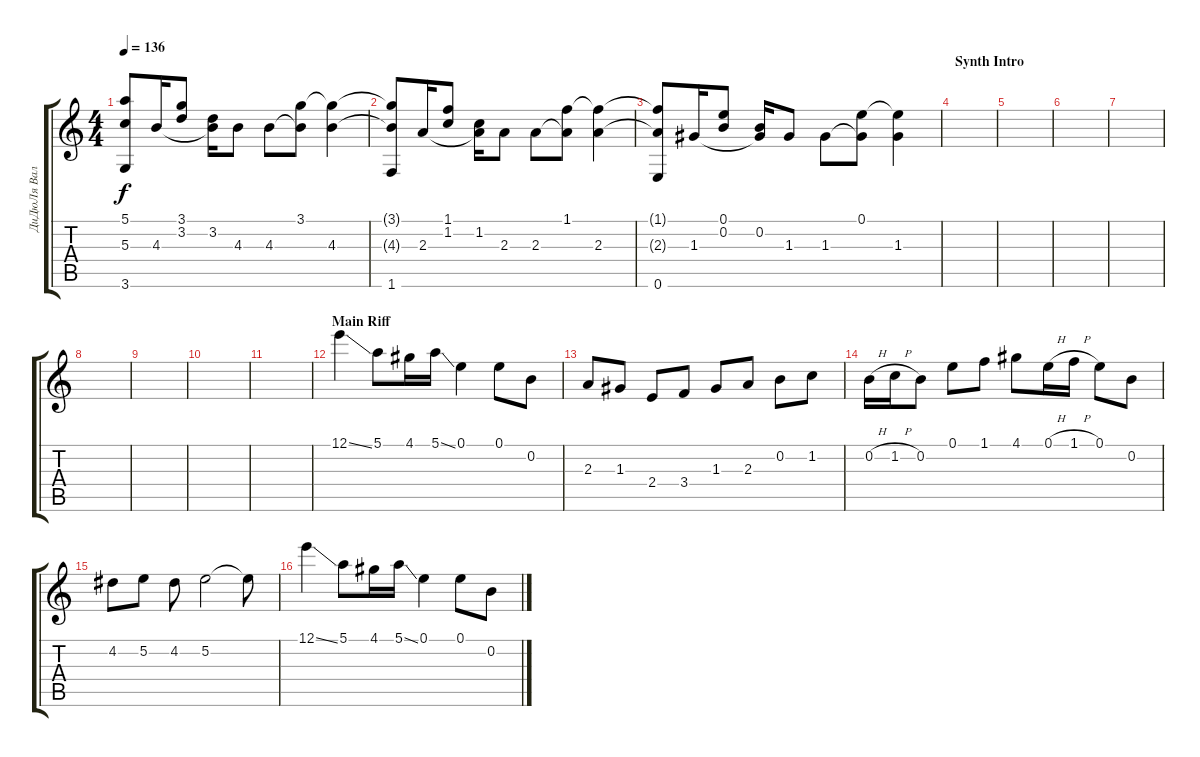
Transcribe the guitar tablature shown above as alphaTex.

\track ("ДиДюЛя Валерий - 1-ая гитара" "ДиДюЛя Вал") {instrument acousticguitarnylon}
\staff {score tabs}
\tuning (E4 B3 G3 D3 A2 E2) {hide}
\ts (4 4)
\tempo 136
\clef g2
\ks c
(5.1{t} 5.3{t} 3.6).8{dy f} 4.3.16 (3.1 3.2).8 (3.2 4.3{t}).16 4.3.8 4.3.8 (3.1 4.3{t}).8 (3.1{t} 4.3).4 |
(3.1{t} 4.3{t} 1.6).8 2.3.16 (1.1 1.2).8 (1.2 2.3{t}).16 2.3.8 2.3.8 (1.1 2.3{t}).8 (1.1{t} 2.3).4 |
(1.1{t} 2.3{t} 0.6).8 1.3.16 (0.1 0.2).8 (0.2 1.3{t}).16 1.3.8 1.3.8 (0.1 1.3{t}).8 (0.1{t} 1.3).4 |
\section ("" "Synth Intro")
|
|
|
|
|
|
|
|
\section ("" "Main Riff")
12.1{ss}.4 5.1.8 4.1.16 5.1{ss}.16 0.1.4 0.1.8 0.2.8 |
2.3.8 1.3.8 2.4.8 3.4.8 1.3.8 2.3.8 0.2.8 1.2.8 |
0.2{h}.16 1.2{h}.16 0.2.8 0.1.8 1.1.8 4.1.8 0.1{h}.16 1.1{h}.16 0.1.8 0.2.8 |
4.2.8 5.2.8 4.2.8 5.2.2 5.2{t}.8 |
12.1{ss}.4 5.1.8 4.1.16 5.1{ss}.16 0.1.4 0.1.8 0.2.8
